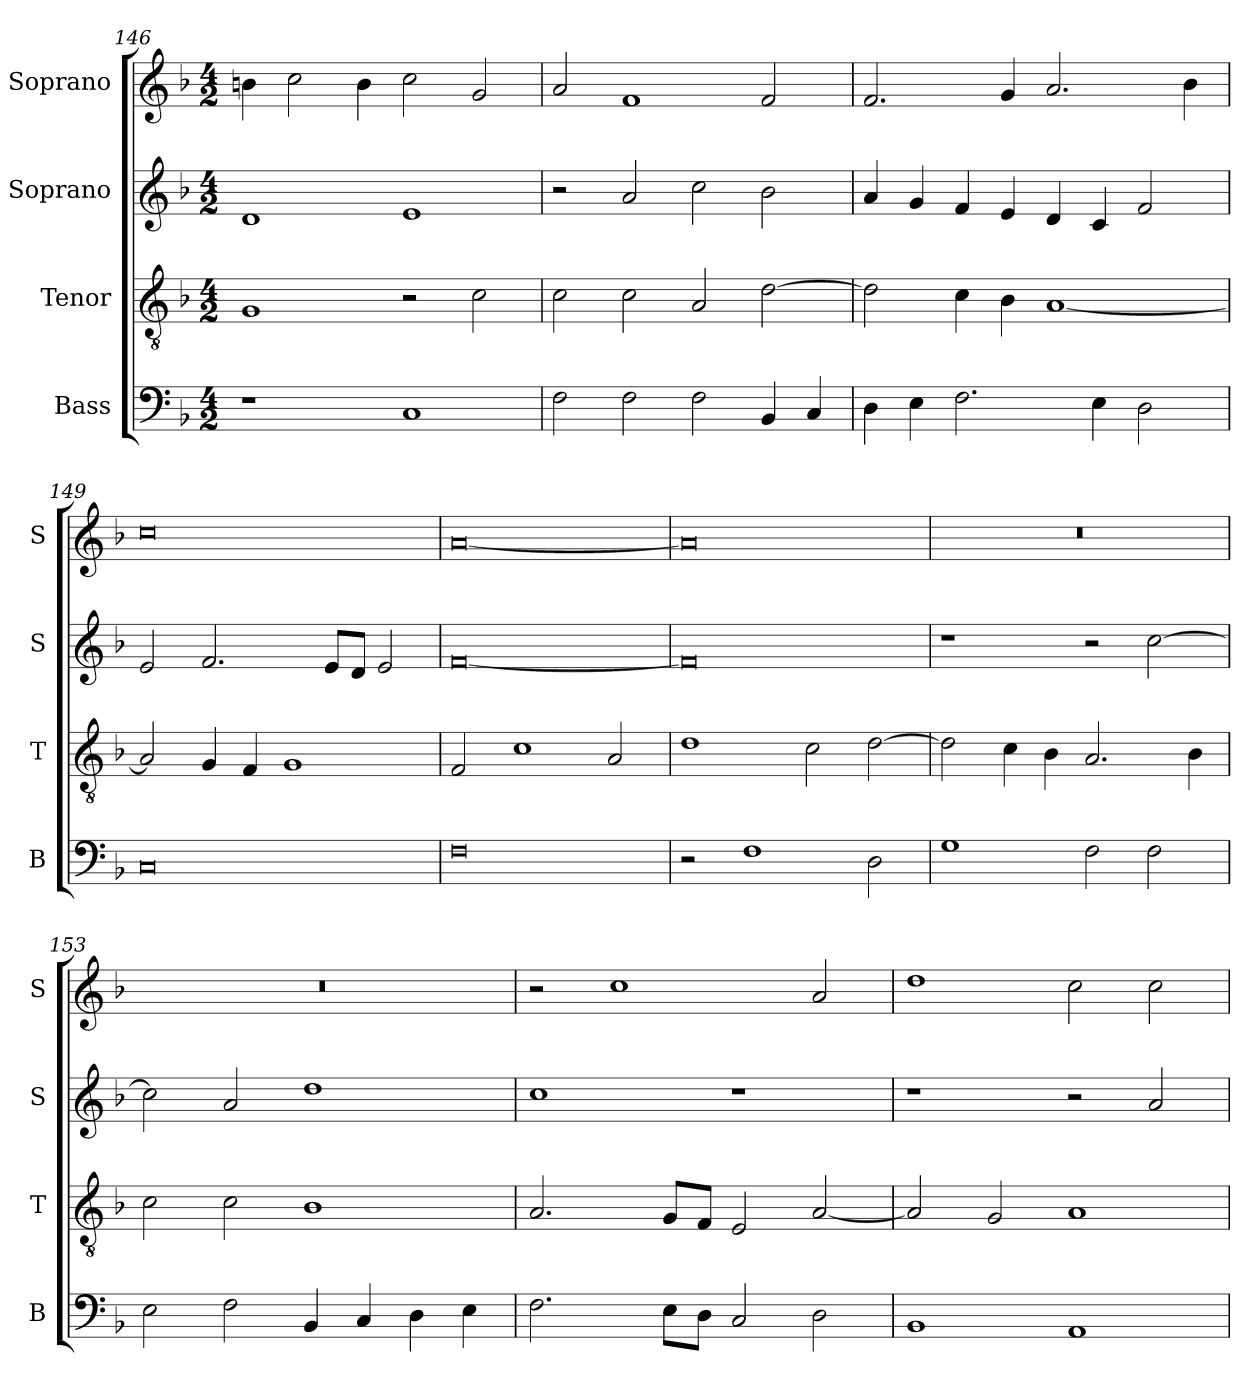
**kern	**kern	**kern	**kern
*part4	*part3	*part2	*part1
*staff4	*staff3	*staff2	*staff1
*I"Bass	*I"Tenor	*I"Soprano	*I"Soprano
*I'B	*I'T	*I'S	*I'S
*clefF4	*clefGv2	*clefG2	*clefG2
*k[b-]	*k[b-]	*k[b-]	*k[b-]
*F:ion	*F:ion	*F:ion	*F:ion
*M4/2	*M4/2	*M4/2	*M4/2
=146	=146	=146	=146
1r	1G	1d	4bn
.	.	.	2cc
.	.	.	4b
1C	2r	1e	2cc
.	2c	.	2g
=147	=147	=147	=147
2F	2c	2r	2a
2F	2c	2a	1f
2F	2A	2cc	.
4BB-	[2d	2b-	2f
4C	.	.	.
=148	=148	=148	=148
4D	2d]	4a	2.f
4E	.	4g	.
2.F	4c	4f	.
.	4B-	4e	4g
.	[1A	4d	2.a
4E	.	4c	.
2D	.	2f	.
.	.	.	4b-
=149	=149	=149	=149
0C	2A]	2e	0cc
.	4G	2.f	.
.	4F	.	.
.	1G	.	.
.	.	8e/L	.
.	.	8d/J	.
.	.	2e	.
=150	=150	=150	=150
0F	2F	[0f	[0a
.	1c	.	.
.	2A	.	.
=151	=151	=151	=151
2r	1d	0f]	0a]
1F	.	.	.
.	2c	.	.
2D	[2d	.	.
=152	=152	=152	=152
1G	2d]	1r	0r
.	4c	.	.
.	4B-	.	.
2F	2.A	2r	.
2F	.	[2cc	.
.	4B-	.	.
=153	=153	=153	=153
2E	2c	2cc]	0r
2F	2c	2a	.
4BB-	1B-	1dd	.
4C	.	.	.
4D	.	.	.
4E	.	.	.
=154	=154	=154	=154
2.F	2.A	1cc	2r
.	.	.	1cc
8E\L	8G/L	.	.
8D\J	8F/J	.	.
2C	2E	1r	.
2D	[2A	.	2a
=155	=155	=155	=155
1BB-	2A]	1r	1dd
.	2G	.	.
1AA	1A	2r	2cc
.	.	2a	2cc
=	=	=	=
*-	*-	*-	*-
